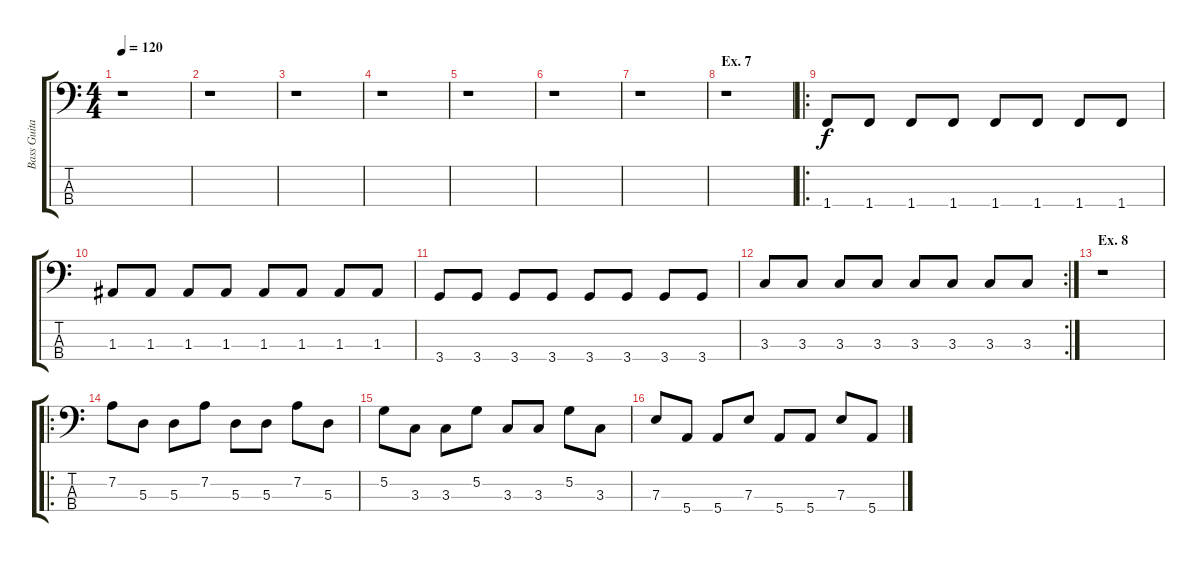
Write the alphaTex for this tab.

\track ("Bass Guitar" "Bass Guita") {instrument electricbasspick}
\staff {score tabs}
\tuning (G2 D2 A1 E1) {hide}
\ts (4 4)
\tempo 120
\clef f4
\ks c
r.1{dy f} |
r.1 |
r.1 |
r.1 |
r.1 |
r.1 |
r.1 |
\section ("" "Ex. 7")
r.1 |
\ro
1.4.8 1.4.8 1.4.8 1.4.8 1.4.8 1.4.8 1.4.8 1.4.8 |
1.3.8 1.3.8 1.3.8 1.3.8 1.3.8 1.3.8 1.3.8 1.3.8 |
3.4.8 3.4.8 3.4.8 3.4.8 3.4.8 3.4.8 3.4.8 3.4.8 |
\rc 2
3.3.8 3.3.8 3.3.8 3.3.8 3.3.8 3.3.8 3.3.8 3.3.8 |
\section ("" "Ex. 8")
r.1 |
\ro
7.2.8 5.3.8 5.3.8 7.2.8 5.3.8 5.3.8 7.2.8 5.3.8 |
5.2.8 3.3.8 3.3.8 5.2.8 3.3.8 3.3.8 5.2.8 3.3.8 |
7.3.8 5.4.8 5.4.8 7.3.8 5.4.8 5.4.8 7.3.8 5.4.8
